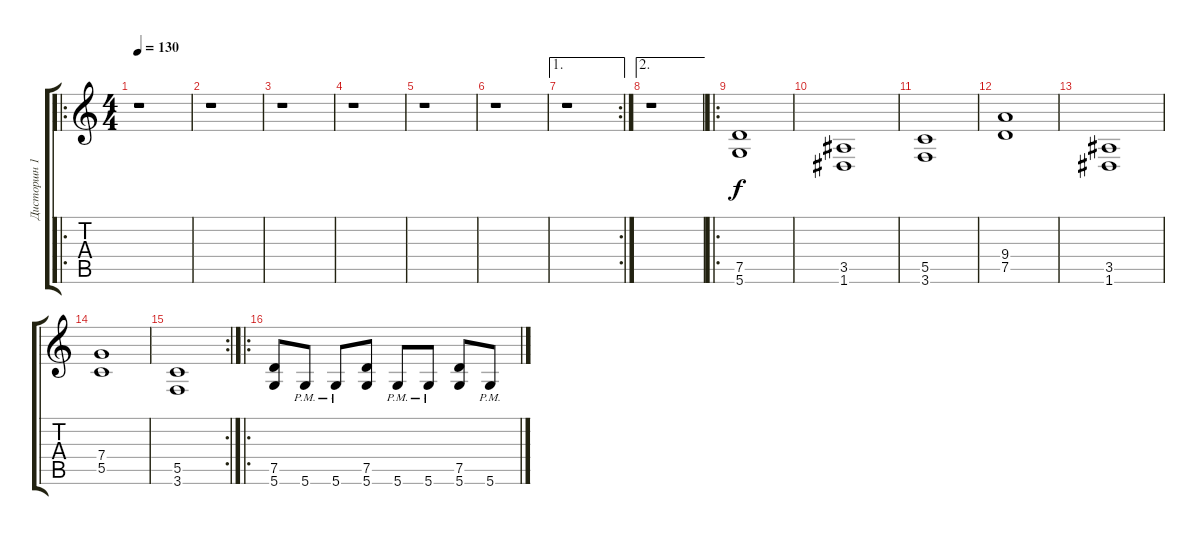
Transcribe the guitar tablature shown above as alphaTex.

\track ("Дисторшн 1" "Дисторшн 1") {instrument distortionguitar}
\staff {score tabs}
\tuning (D4 A3 F3 C3 G2 D2) {hide}
\ro
\ts (4 4)
\tempo 130
\clef g2
\ks c
r.1{dy f instrument distortionguitar} |
r.1 |
r.1 |
r.1 |
r.1 |
r.1 |
\ae 1
\rc 2
r.1 |
\ae 2
r.1 |
\ro
(7.5 5.6).1 |
(3.5 1.6).1 |
(5.5 3.6).1 |
(9.4 7.5).1 |
(3.5 1.6).1 |
(7.4 5.5).1 |
\rc 2
(5.5 3.6).1 |
\ro
(7.5 5.6).8 5.6{pm}.8 5.6{pm}.8 (7.5 5.6).8 5.6{pm}.8 5.6{pm}.8 (7.5 5.6).8 5.6{pm}.8
